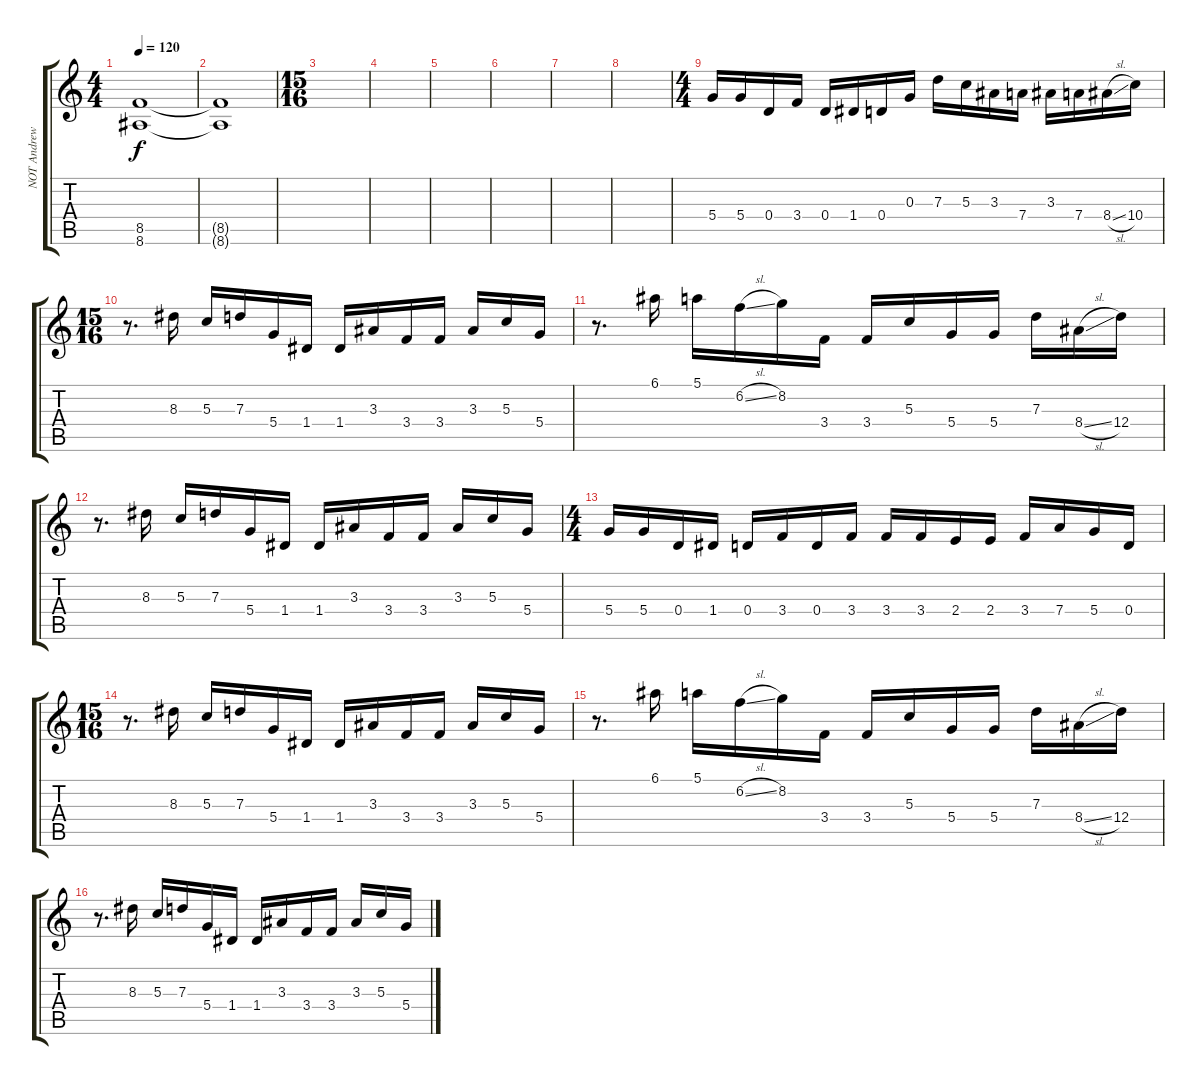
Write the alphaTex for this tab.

\track ("NOT Andrew D:" "NOT Andrew") {instrument distortionguitar}
\staff {score tabs}
\tuning (E4 B3 G3 D3 A2 D2) {hide}
\ts (4 4)
\tempo 120
\clef g2
\ks c
(8.5 8.6).1{dy f} |
(8.5{t} 8.6{t}).1 |
\ts (15 16)
|
|
|
|
|
|
\ts (4 4)
5.4.16 5.4.16 0.4.16 3.4.16 0.4.16 1.4.16 0.4.16 0.3.16 7.3.16 5.3.16 3.3.16 7.4.16 3.3.16 7.4.16 8.4{sl}.16 10.4.16 |
\ts (15 16)
r.8{d} 8.3.16 5.3.16 7.3.16 5.4.16 1.4.16 1.4.16 3.3.16 3.4.16 3.4.16 3.3.16 5.3.16 5.4.16 |
r.8{d} 6.1.16 5.1.16 6.2{sl}.16 8.2.16 3.4.16 3.4.16 5.3.16 5.4.16 5.4.16 7.3.16 8.4{sl}.16 12.4.16 |
r.8{d} 8.3.16 5.3.16 7.3.16 5.4.16 1.4.16 1.4.16 3.3.16 3.4.16 3.4.16 3.3.16 5.3.16 5.4.16 |
\ts (4 4)
5.4.16 5.4.16 0.4.16 1.4.16 0.4.16 3.4.16 0.4.16 3.4.16 3.4.16 3.4.16 2.4.16 2.4.16 3.4.16 7.4.16 5.4.16 0.4.16 |
\ts (15 16)
r.8{d} 8.3.16 5.3.16 7.3.16 5.4.16 1.4.16 1.4.16 3.3.16 3.4.16 3.4.16 3.3.16 5.3.16 5.4.16 |
r.8{d} 6.1.16 5.1.16 6.2{sl}.16 8.2.16 3.4.16 3.4.16 5.3.16 5.4.16 5.4.16 7.3.16 8.4{sl}.16 12.4.16 |
r.8{d} 8.3.16 5.3.16 7.3.16 5.4.16 1.4.16 1.4.16 3.3.16 3.4.16 3.4.16 3.3.16 5.3.16 5.4.16
